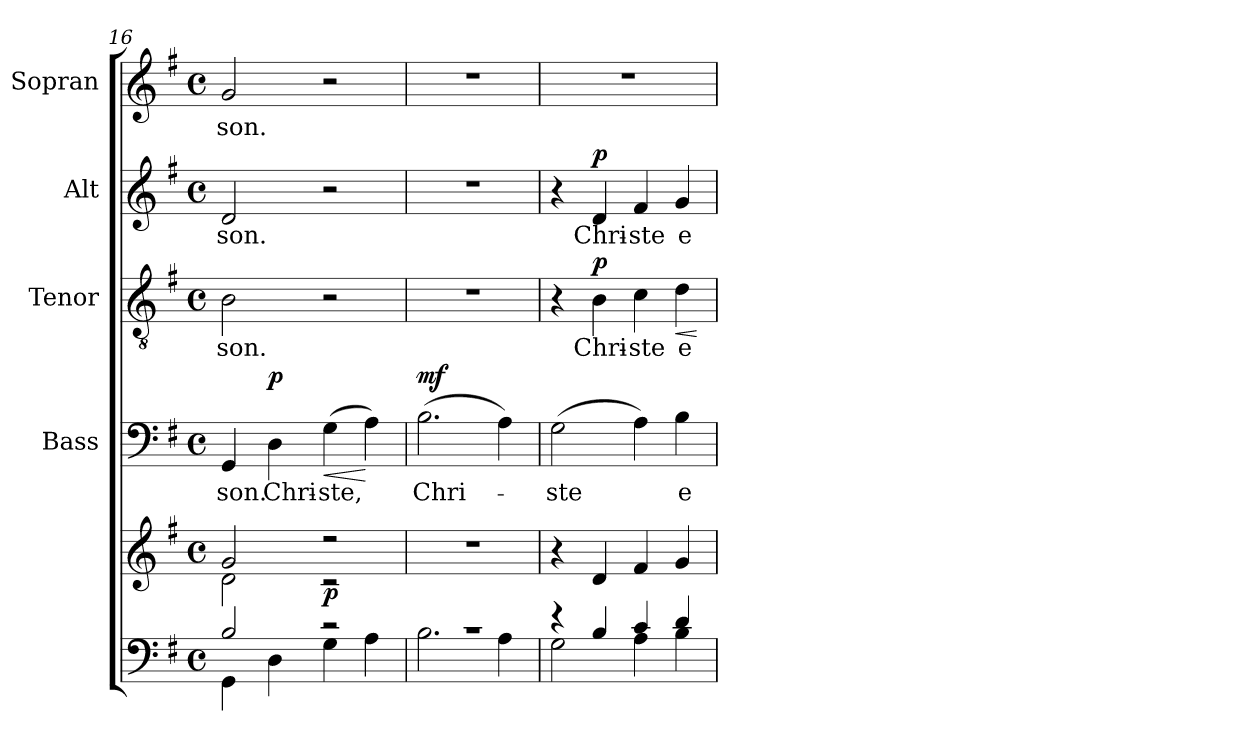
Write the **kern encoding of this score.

**kern	**kern	**dynam	**kern	**text	**dynam	**kern	**text	**dynam	**kern	**text	**dynam	**kern	**text
*part5	*part5	*part5	*part4	*part4	*part4	*part3	*part3	*part3	*part2	*part2	*part2	*part1	*part1
*staff6	*staff5	*staff5/6	*staff4	*staff4	*staff4	*staff3	*staff3	*staff3	*staff2	*staff2	*staff2	*staff1	*staff1
*	*	*	*I"Bass	*	*	*I"Tenor	*	*	*I"Alt	*	*	*I"Sopran	*
*	*	*	*I'B.	*	*	*I'T.	*	*	*I'A.	*	*	*I'S.	*
*clefF4	*clefG2	*	*clefF4	*	*	*clefGv2	*	*	*clefG2	*	*	*clefG2	*
*k[f#]	*k[f#]	*	*k[f#]	*	*	*k[f#]	*	*	*k[f#]	*	*	*k[f#]	*
*G:	*G:	*	*G:	*	*	*G:	*	*	*G:	*	*	*G:	*
*M4/4	*M4/4	*	*M4/4	*	*	*M4/4	*	*	*M4/4	*	*	*M4/4	*
*met(c)	*met(c)	*	*met(c)	*	*	*met(c)	*	*	*met(c)	*	*	*met(c)	*
=16	=16	=16	=16	=16	=16	=16	=16	=16	=16	=16	=16	=16	=16
*^	*^	*	*	*	*	*	*	*	*	*	*	*	*
!	!	!	!	!	!	!LO:LY:b	!	!	!LO:LY:b	!	!	!LO:LY:b	!	!	!LO:LY:b
2B/	4GG\	2g/	2d\	.	4GG/	-son.	.	2B\	-son.	.	2d/	-son.	.	2g/	-son.
!	!	!	!	!	!	!LO:LY:b	!LO:DY:a	!	!	!	!	!	!	!	!
.	4D\	.	.	.	4D\	Chri-	p	.	.	.	.	.	.	.	.
!	!	!	!	!LO:DY:b	!	!LO:LY:b	!LO:HP:b	!	!	!	!	!	!	!	!
2rc	4G\	2r	2r	p	(>4G\	-ste,	<	2r	.	.	2r	.	.	2r	.
.	4A\	.	.	.	4A\)	.	[	.	.	.	.	.	.	.	.
*	*	*v	*v	*	*	*	*	*	*	*	*	*	*	*	*
=17	=17	=17	=17	=17	=17	=17	=17	=17	=17	=17	=17	=17	=17	=17
!	!	!	!	!	!LO:LY:b	!LO:DY:a	!	!	!	!	!	!	!	!
1rc	2.B\	1r	.	(>2.B\	Chri-	mf	1r	.	.	1r	.	.	1r	.
.	4A\	.	.	4A\)	.	.	.	.	.	.	.	.	.	.
=18	=18	=18	=18	=18	=18	=18	=18	=18	=18	=18	=18	=18	=18	=18
!	!	!	!	!	!LO:LY:b	!	!	!	!	!	!	!	!	!
4re	2G\	4r	.	(>2G\	-ste	.	4r	.	.	4r	.	.	1r	.
!	!	!	!	!	!	!	!	!LO:LY:b	!LO:DY:a	!	!LO:LY:b	!LO:DY:a	!	!
4B/	.	4d/	.	.	.	.	4B\	Chri-	p	4d/	Chri-	p	.	.
!	!	!	!	!	!	!	!	!LO:LY:b	!	!	!LO:LY:b	!	!	!
4c/	4A\	4f#/	.	4A\)	.	.	4c\	-ste	.	4f#/	-ste	.	.	.
!	!	!	!	!	!LO:LY:b	!	!	!LO:LY:b	!LO:HP:b	!	!LO:LY:b	!	!	!
4d/	4B\	4g/	.	4B\	e-	.	4d\	e-	<	4g/	e-	.	.	.
*v	*v	*	*	*	*	*	*	*	*	*	*	*	*	*
.	.	.	.	.	.	.	.	[	.	.	.	.	.
=	=	=	=	=	=	=	=	=	=	=	=	=	=
*-	*-	*-	*-	*-	*-	*-	*-	*-	*-	*-	*-	*-	*-
